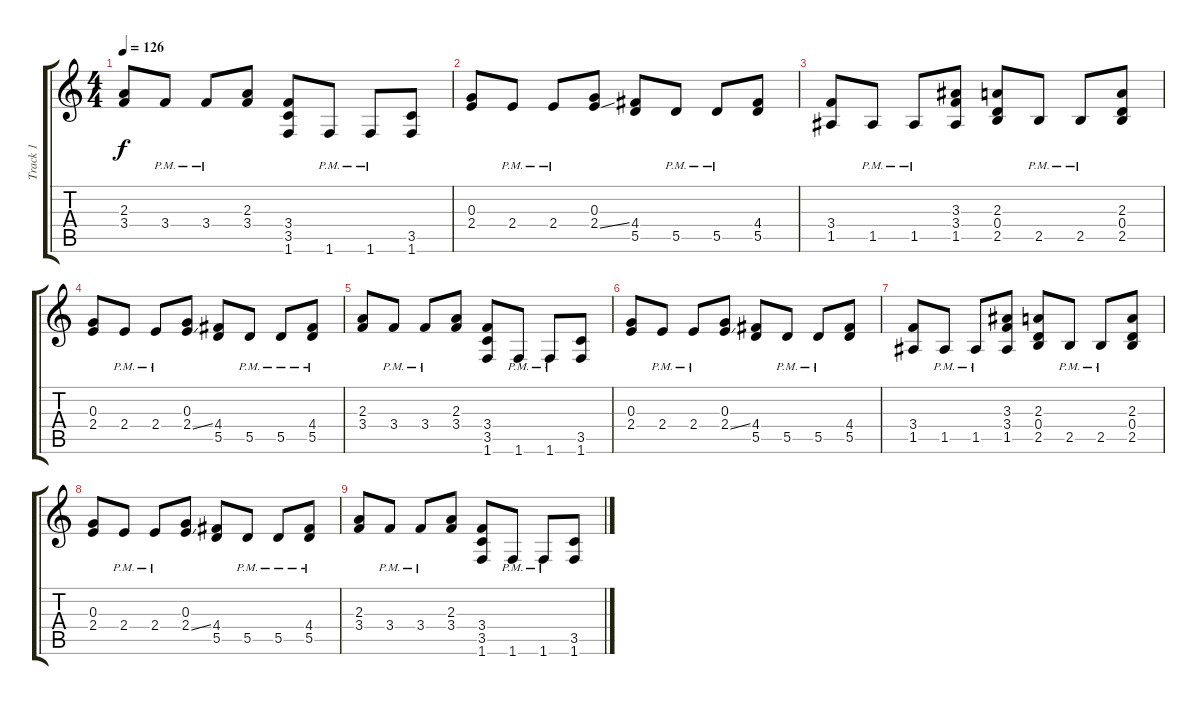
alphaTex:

\track ("Track 1" "Track 1") {instrument distortionguitar}
\staff {score tabs}
\tuning (E4 B3 G3 D3 A2 E2) {hide}
\ts (4 4)
\tempo 126
\clef g2
\ks c
(2.3 3.4).8{dy f} 3.4{pm}.8 3.4{pm}.8 (2.3 3.4).8 (3.4 3.5 1.6).8 1.6{pm}.8 1.6{pm}.8 (3.5 1.6).8 |
(0.3 2.4).8 2.4{pm}.8 2.4{pm}.8 (0.3 2.4{ss}).8 (4.4 5.5).8 5.5{pm}.8 5.5{pm}.8 (4.4 5.5).8 |
(3.4 1.5).8 1.5{pm}.8 1.5{pm}.8 (3.3 3.4 1.5).8 (2.3 0.4 2.5).8 2.5{pm}.8 2.5{pm}.8 (2.3 0.4 2.5).8 |
(0.3 2.4).8 2.4{pm}.8 2.4{pm}.8 (0.3 2.4{ss}).8 (4.4 5.5).8 5.5{pm}.8 5.5{pm}.8 (4.4 5.5{pm}).8 |
(2.3 3.4).8 3.4{pm}.8 3.4{pm}.8 (2.3 3.4).8 (3.4 3.5 1.6).8 1.6{pm}.8 1.6{pm}.8 (3.5 1.6).8 |
(0.3 2.4).8{volume 3} 2.4{pm}.8 2.4{pm}.8 (0.3 2.4{ss}).8 (4.4 5.5).8 5.5{pm}.8 5.5{pm}.8 (4.4 5.5).8 |
(3.4 1.5).8 1.5{pm}.8 1.5{pm}.8 (3.3 3.4 1.5).8 (2.3 0.4 2.5).8 2.5{pm}.8 2.5{pm}.8 (2.3 0.4 2.5).8 |
(0.3 2.4).8 2.4{pm}.8 2.4{pm}.8 (0.3 2.4{ss}).8 (4.4 5.5).8 5.5{pm}.8 5.5{pm}.8 (4.4 5.5{pm}).8 |
(2.3 3.4).8 3.4{pm}.8 3.4{pm}.8 (2.3 3.4).8 (3.4 3.5 1.6).8 1.6{pm}.8 1.6{pm}.8 (3.5 1.6).8
